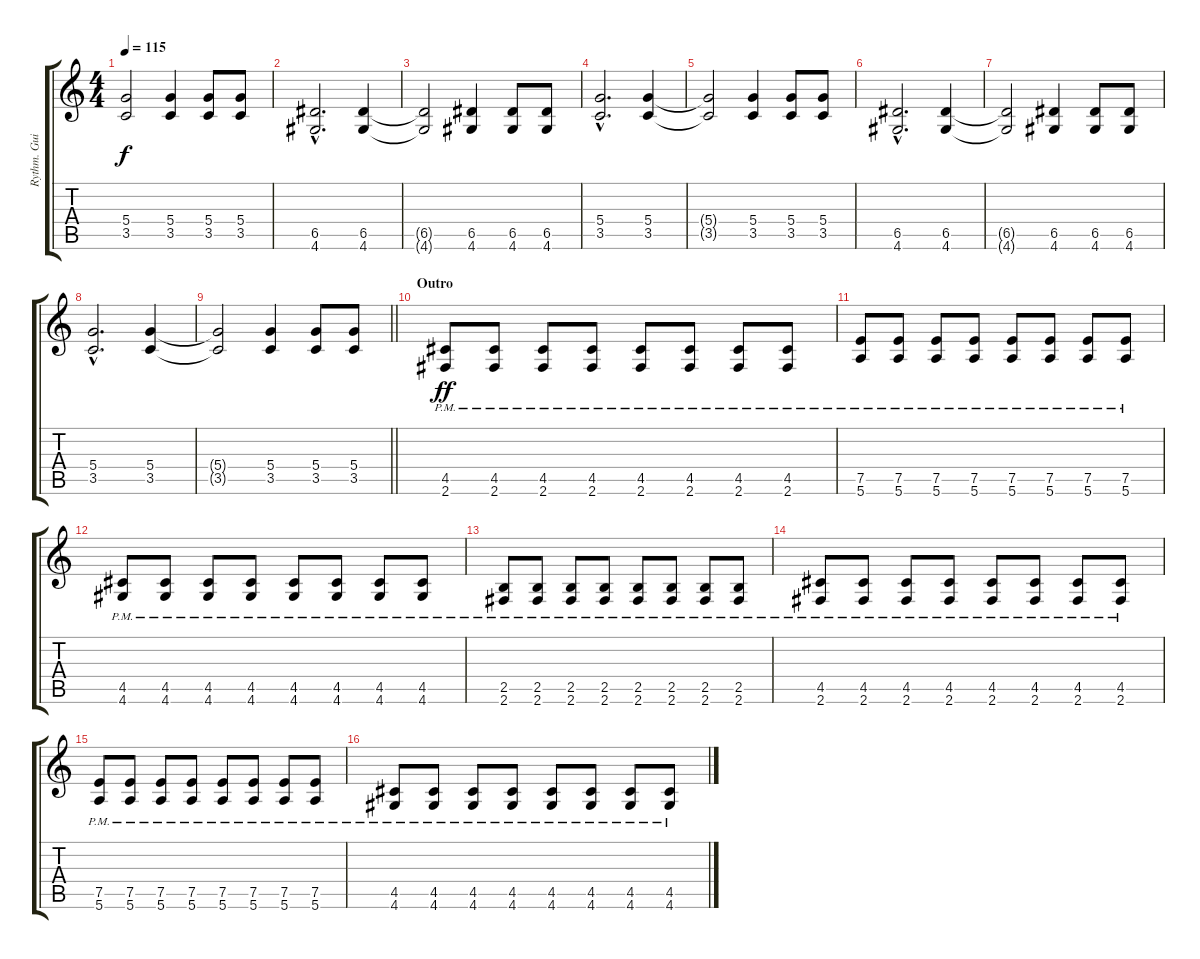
\track ("Rythm. Guitar" "Rythm. Gui") {instrument distortionguitar}
\staff {score tabs}
\tuning (E4 B3 G3 D3 A2 E2) {hide}
\ts (4 4)
\tempo 115
\clef g2
\ks c
(5.4{t} 3.5{t}).2{dy f} (5.4 3.5).4 (5.4 3.5).8 (5.4 3.5).8 |
(6.5{hac} 4.6{hac}).2{d} (6.5 4.6).4 |
(6.5{t} 4.6{t}).2 (6.5 4.6).4 (6.5 4.6).8 (6.5 4.6).8 |
(5.4{hac} 3.5{hac}).2{d} (5.4 3.5).4 |
(5.4{t} 3.5{t}).2 (5.4 3.5).4 (5.4 3.5).8 (5.4 3.5).8 |
(6.5{hac} 4.6{hac}).2{d} (6.5 4.6).4 |
(6.5{t} 4.6{t}).2 (6.5 4.6).4 (6.5 4.6).8 (6.5 4.6).8 |
(5.4{hac} 3.5{hac}).2{d} (5.4 3.5).4 |
\barLineRight lightlight
(5.4{t} 3.5{t}).2 (5.4 3.5).4 (5.4 3.5).8 (5.4 3.5).8 |
\section ("" "Outro")
(4.5{pm} 2.6{pm}).8{dy ff} (4.5{pm} 2.6{pm}).8 (4.5{pm} 2.6{pm}).8 (4.5{pm} 2.6{pm}).8 (4.5{pm} 2.6{pm}).8 (4.5{pm} 2.6{pm}).8 (4.5{pm} 2.6{pm}).8 (4.5{pm} 2.6{pm}).8 |
(7.5{pm} 5.6{pm}).8 (7.5{pm} 5.6{pm}).8 (7.5{pm} 5.6{pm}).8 (7.5{pm} 5.6{pm}).8 (7.5{pm} 5.6{pm}).8 (7.5{pm} 5.6{pm}).8 (7.5{pm} 5.6{pm}).8 (7.5{pm} 5.6{pm}).8 |
(4.5{pm} 4.6{pm}).8 (4.5{pm} 4.6{pm}).8 (4.5{pm} 4.6{pm}).8 (4.5{pm} 4.6{pm}).8 (4.5{pm} 4.6{pm}).8 (4.5{pm} 4.6{pm}).8 (4.5{pm} 4.6{pm}).8 (4.5{pm} 4.6{pm}).8 |
(2.5{pm} 2.6{pm}).8 (2.5{pm} 2.6{pm}).8 (2.5{pm} 2.6{pm}).8 (2.5{pm} 2.6{pm}).8 (2.5{pm} 2.6{pm}).8 (2.5{pm} 2.6{pm}).8 (2.5{pm} 2.6{pm}).8 (2.5{pm} 2.6{pm}).8 |
(4.5{pm} 2.6{pm}).8 (4.5{pm} 2.6{pm}).8 (4.5{pm} 2.6{pm}).8 (4.5{pm} 2.6{pm}).8 (4.5{pm} 2.6{pm}).8 (4.5{pm} 2.6{pm}).8 (4.5{pm} 2.6{pm}).8 (4.5{pm} 2.6{pm}).8 |
(7.5{pm} 5.6{pm}).8 (7.5{pm} 5.6{pm}).8 (7.5{pm} 5.6{pm}).8 (7.5{pm} 5.6{pm}).8 (7.5{pm} 5.6{pm}).8 (7.5{pm} 5.6{pm}).8 (7.5{pm} 5.6{pm}).8 (7.5{pm} 5.6{pm}).8 |
(4.5{pm} 4.6{pm}).8 (4.5{pm} 4.6{pm}).8 (4.5{pm} 4.6{pm}).8 (4.5{pm} 4.6{pm}).8 (4.5{pm} 4.6{pm}).8 (4.5{pm} 4.6{pm}).8 (4.5{pm} 4.6{pm}).8 (4.5{pm} 4.6{pm}).8
